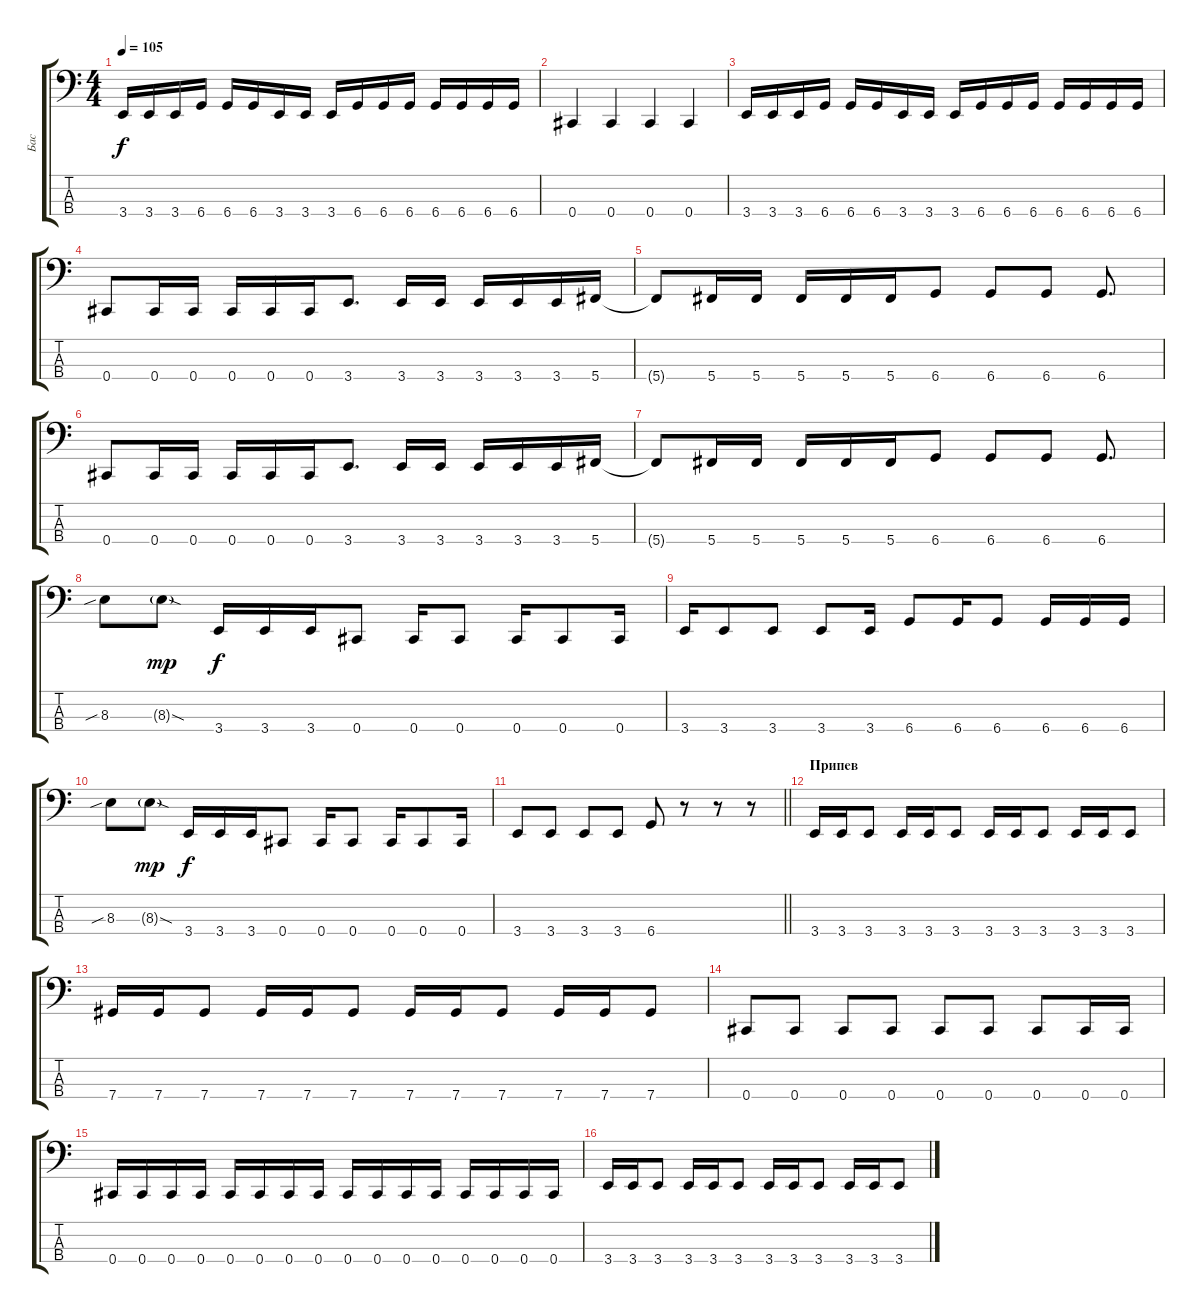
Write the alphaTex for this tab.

\track ("Бас" "Бас") {instrument electricbasspick}
\staff {score tabs}
\tuning (Gb2 Db2 Ab1 Db1) {hide}
\ts (4 4)
\tempo 105
\clef f4
\ks c
3.4.16{dy f} 3.4.16 3.4.16 6.4.16 6.4.16 6.4.16 3.4.16 3.4.16 3.4.16 6.4.16 6.4.16 6.4.16 6.4.16 6.4.16 6.4.16 6.4.16 |
0.4.4 0.4.4 0.4.4 0.4.4 |
3.4.16 3.4.16 3.4.16 6.4.16 6.4.16 6.4.16 3.4.16 3.4.16 3.4.16 6.4.16 6.4.16 6.4.16 6.4.16 6.4.16 6.4.16 6.4.16 |
0.4.8 0.4.16 0.4.16 0.4.16 0.4.16 0.4.16 3.4.8{d} 3.4.16 3.4.16 3.4.16 3.4.16 3.4.16 5.4.16 |
5.4{t}.8 5.4.16 5.4.16 5.4.16 5.4.16 5.4.16 6.4.8 6.4.8 6.4.8 6.4.8{d} |
0.4.8 0.4.16 0.4.16 0.4.16 0.4.16 0.4.16 3.4.8{d} 3.4.16 3.4.16 3.4.16 3.4.16 3.4.16 5.4.16 |
5.4{t}.8 5.4.16 5.4.16 5.4.16 5.4.16 5.4.16 6.4.8 6.4.8 6.4.8 6.4.8{d} |
8.3{sib}.8 8.3{sod g}.8{dy mp} 3.4.16{dy f} 3.4.16 3.4.16 0.4.8 0.4.16 0.4.8 0.4.16 0.4.8 0.4.16 |
3.4.16 3.4.8 3.4.8 3.4.8 3.4.16 6.4.8 6.4.16 6.4.8 6.4.16 6.4.16 6.4.16 |
8.3{sib}.8 8.3{sod g}.8{dy mp} 3.4.16{dy f} 3.4.16 3.4.16 0.4.8 0.4.16 0.4.8 0.4.16 0.4.8 0.4.16 |
\barLineRight lightlight
3.4.8 3.4.8 3.4.8 3.4.8 6.4.8 r.8 r.8 r.8 |
\section ("" "Припев")
3.4.16 3.4.16 3.4.8 3.4.16 3.4.16 3.4.8 3.4.16 3.4.16 3.4.8 3.4.16 3.4.16 3.4.8 |
7.4.16 7.4.16 7.4.8 7.4.16 7.4.16 7.4.8 7.4.16 7.4.16 7.4.8 7.4.16 7.4.16 7.4.8 |
0.4.8 0.4.8 0.4.8 0.4.8 0.4.8 0.4.8 0.4.8 0.4.16 0.4.16 |
0.4.16 0.4.16 0.4.16 0.4.16 0.4.16 0.4.16 0.4.16 0.4.16 0.4.16 0.4.16 0.4.16 0.4.16 0.4.16 0.4.16 0.4.16 0.4.16 |
3.4.16 3.4.16 3.4.8 3.4.16 3.4.16 3.4.8 3.4.16 3.4.16 3.4.8 3.4.16 3.4.16 3.4.8
